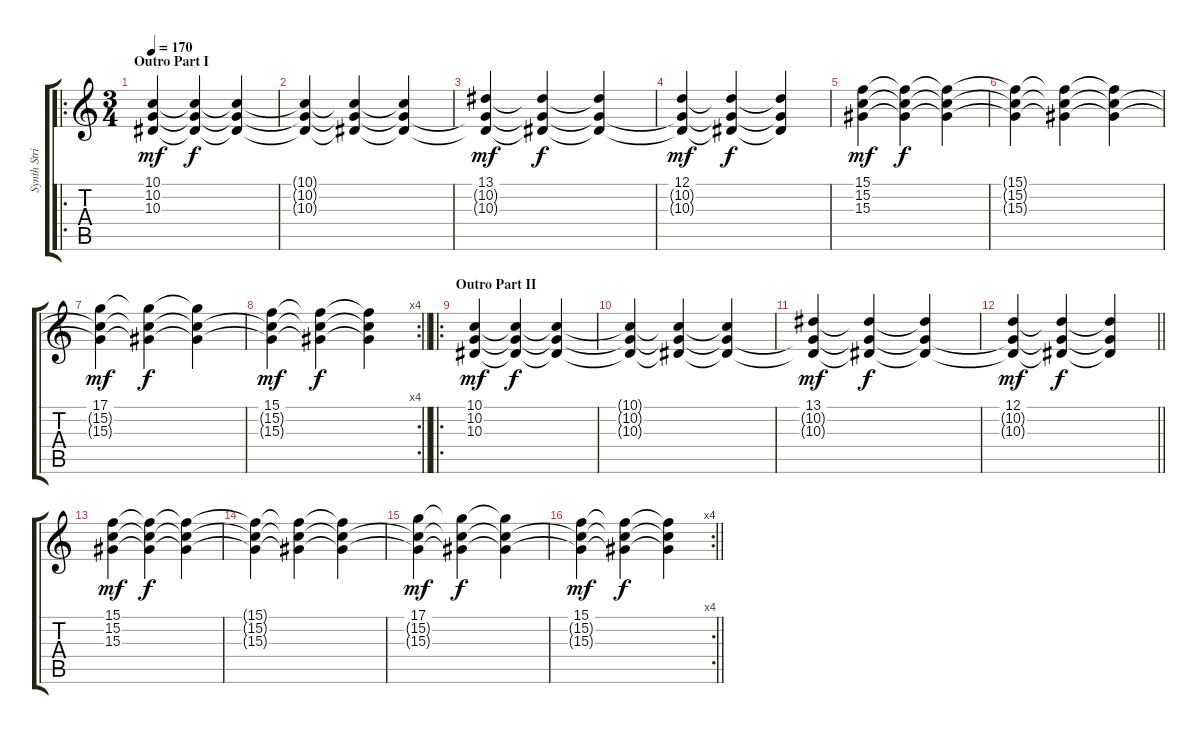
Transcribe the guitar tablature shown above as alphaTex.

\track ("Synth Strings" "Synth Stri") {instrument stringensemble1}
\staff {score tabs}
\tuning (D4 A3 F3 C3 G2 C2) {hide}
\ro
\ts (3 4)
\section ("" "Outro Part I")
\tempo 170
\clef g2
\ks c
(10.1 10.2 10.3).4{dy mf} (10.1{t} 10.2{t} 10.3{t}).4{dy f} (10.1{t} 10.2{t} 10.3{t}).4 |
(10.1{t} 10.2{t} 10.3{t}).4 (10.1{t} 10.2{t} 10.3{t}).4 (10.1{t} 10.2{t} 10.3{t}).4 |
(13.1 10.2{t} 10.3{t}).4{dy mf} (13.1{t} 10.2{t} 10.3{t}).4{dy f} (13.1{t} 10.2{t} 10.3{t}).4 |
(12.1 10.2{t} 10.3{t}).4{dy mf} (12.1{t} 10.2{t} 10.3{t}).4{dy f} (12.1{t} 10.2{t} 10.3{t}).4 |
(15.1 15.2 15.3).4{dy mf} (15.1{t} 15.2{t} 15.3{t}).4{dy f} (15.1{t} 15.2{t} 15.3{t}).4 |
(15.1{t} 15.2{t} 15.3{t}).4 (15.1{t} 15.2{t} 15.3{t}).4 (15.1{t} 15.2{t} 15.3{t}).4 |
(17.1 15.2{t} 15.3{t}).4{dy mf} (17.1{t} 15.2{t} 15.3{t}).4{dy f} (17.1{t} 15.2{t} 15.3{t}).4 |
\rc 4
\barLineRight lightlight
(15.1 15.2{t} 15.3{t}).4{dy mf} (15.1{t} 15.2{t} 15.3{t}).4{dy f} (15.1{t} 15.2{t} 15.3{t}).4 |
\ro
\section ("" "Outro Part II")
(10.1 10.2 10.3).4{dy mf} (10.1{t} 10.2{t} 10.3{t}).4{dy f} (10.1{t} 10.2{t} 10.3{t}).4 |
(10.1{t} 10.2{t} 10.3{t}).4 (10.1{t} 10.2{t} 10.3{t}).4 (10.1{t} 10.2{t} 10.3{t}).4 |
(13.1 10.2{t} 10.3{t}).4{dy mf} (13.1{t} 10.2{t} 10.3{t}).4{dy f} (13.1{t} 10.2{t} 10.3{t}).4 |
\barLineRight lightlight
(12.1 10.2{t} 10.3{t}).4{dy mf} (12.1{t} 10.2{t} 10.3{t}).4{dy f} (12.1{t} 10.2{t} 10.3{t}).4 |
(15.1 15.2 15.3).4{dy mf} (15.1{t} 15.2{t} 15.3{t}).4{dy f} (15.1{t} 15.2{t} 15.3{t}).4 |
(15.1{t} 15.2{t} 15.3{t}).4 (15.1{t} 15.2{t} 15.3{t}).4 (15.1{t} 15.2{t} 15.3{t}).4 |
(17.1 15.2{t} 15.3{t}).4{dy mf} (17.1{t} 15.2{t} 15.3{t}).4{dy f} (17.1{t} 15.2{t} 15.3{t}).4 |
\rc 4
\barLineRight lightlight
(15.1 15.2{t} 15.3{t}).4{dy mf} (15.1{t} 15.2{t} 15.3{t}).4{dy f} (15.1{t} 15.2{t} 15.3{t}).4
